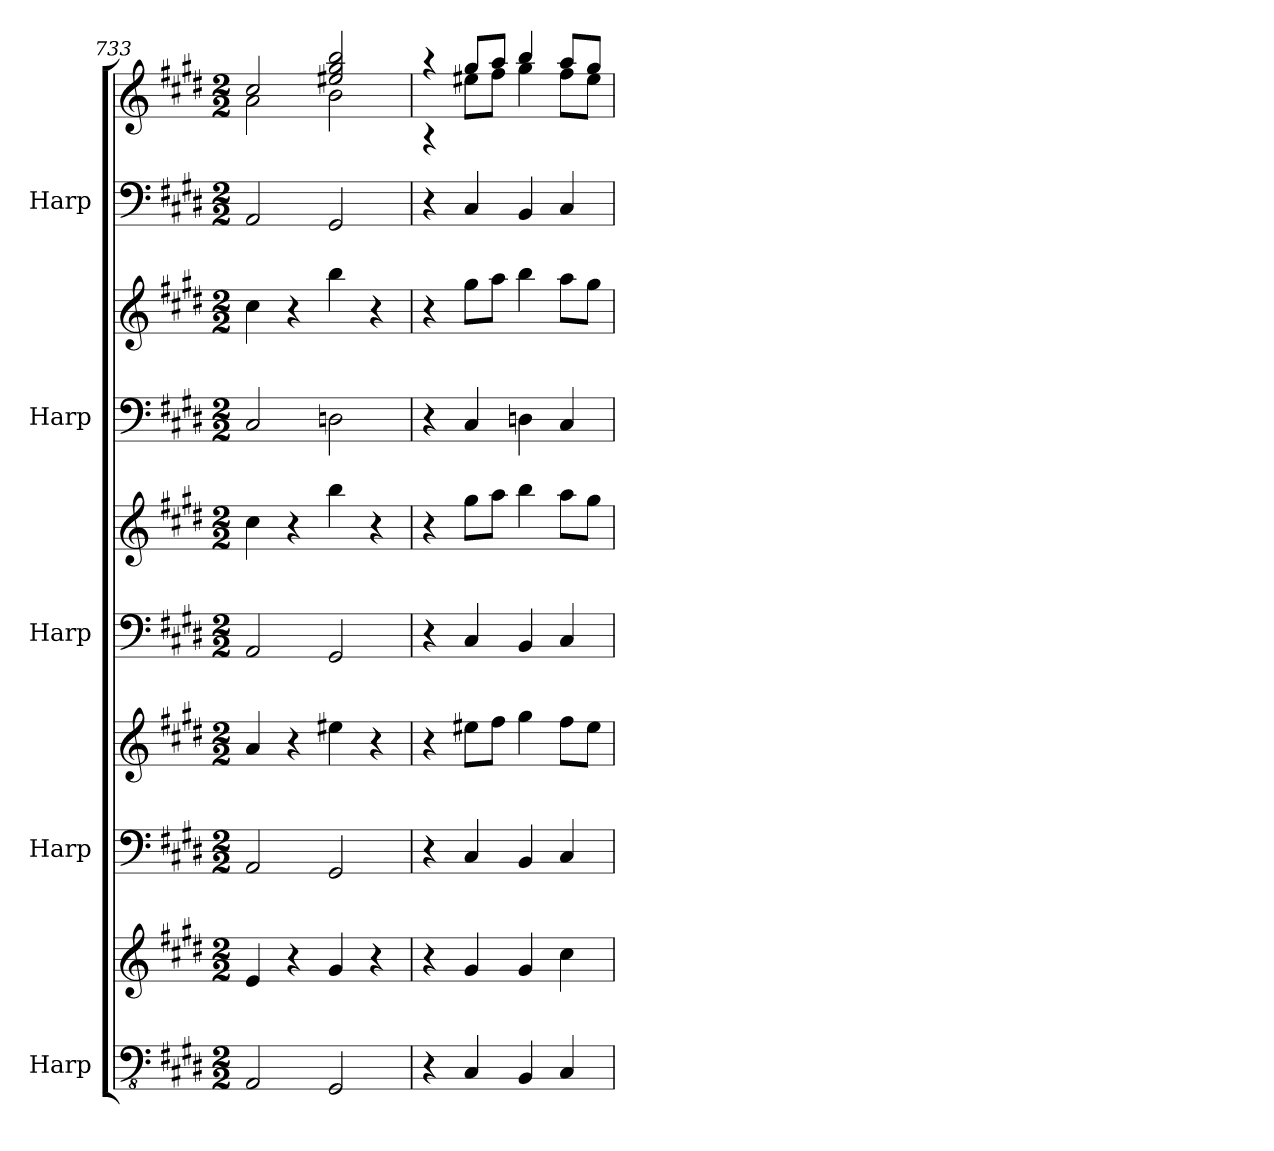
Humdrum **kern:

**kern	**kern	**kern	**kern	**kern	**kern	**kern	**kern	**kern	**kern
*part5	*part5	*part4	*part4	*part3	*part3	*part2	*part2	*part1	*part1
*staff10	*staff9	*staff8	*staff7	*staff6	*staff5	*staff4	*staff3	*staff2	*staff1
*I"Harp	*	*I"Harp	*	*I"Harp	*	*I"Harp	*	*I"Harp	*
*I'Hp	*	*I'Hp	*	*I'Hp	*	*I'Hp	*	*I'Hp	*
*clefFv4	*clefG2	*clefF4	*clefG2	*clefF4	*clefG2	*clefF4	*clefG2	*clefF4	*clefG2
*k[f#c#g#d#]	*k[f#c#g#d#]	*k[f#c#g#d#]	*k[f#c#g#d#]	*k[f#c#g#d#]	*k[f#c#g#d#]	*k[f#c#g#d#]	*k[f#c#g#d#]	*k[f#c#g#d#]	*k[f#c#g#d#]
*M2/2	*M2/2	*M2/2	*M2/2	*M2/2	*M2/2	*M2/2	*M2/2	*M2/2	*M2/2
=733	=733	=733	=733	=733	=733	=733	=733	=733	=733
*	*	*	*	*	*	*	*	*	*^
2AAA/	4e/	2AA/	4a/	2AA/	4cc#\	2C#/	4cc#\	2AA/	2cc#/	2a\
.	4r	.	4r	.	4r	.	4r	.	.	.
2GGG#/	4g#/	2GG#/	4ee#X\	2GG#/	4bb\	2Dn\	4bb\	2GG#/	2ee#X/ 2gg#/ 2bb/	2b\
.	4r	.	4r	.	4r	.	4r	.	.	.
=734	=734	=734	=734	=734	=734	=734	=734	=734	=734	=734
4r	4r	4r	4r	4r	4r	4r	4r	4r	4r	4rA
4CC#/	4g#/	4C#/	8ee#X\L	4C#/	8gg#\L	4C#/	8gg#\L	4C#/	8gg#/L	8ee#X\L
.	.	.	8ff#\J	.	8aa\J	.	8aa\J	.	8aa/J	8ff#\J
4BBB/	4g#/	4BB/	4gg#\	4BB/	4bb\	4Dn\	4bb\	4BB/	4bb/	4gg#\
4CC#/	4cc#\	4C#/	8ff#\L	4C#/	8aa\L	4C#/	8aa\L	4C#/	8aa/L	8ff#\L
.	.	.	8ee#\J	.	8gg#\J	.	8gg#\J	.	8gg#/J	8ee#\J
*	*	*	*	*	*	*	*	*	*v	*v
=	=	=	=	=	=	=	=	=	=
*-	*-	*-	*-	*-	*-	*-	*-	*-	*-
